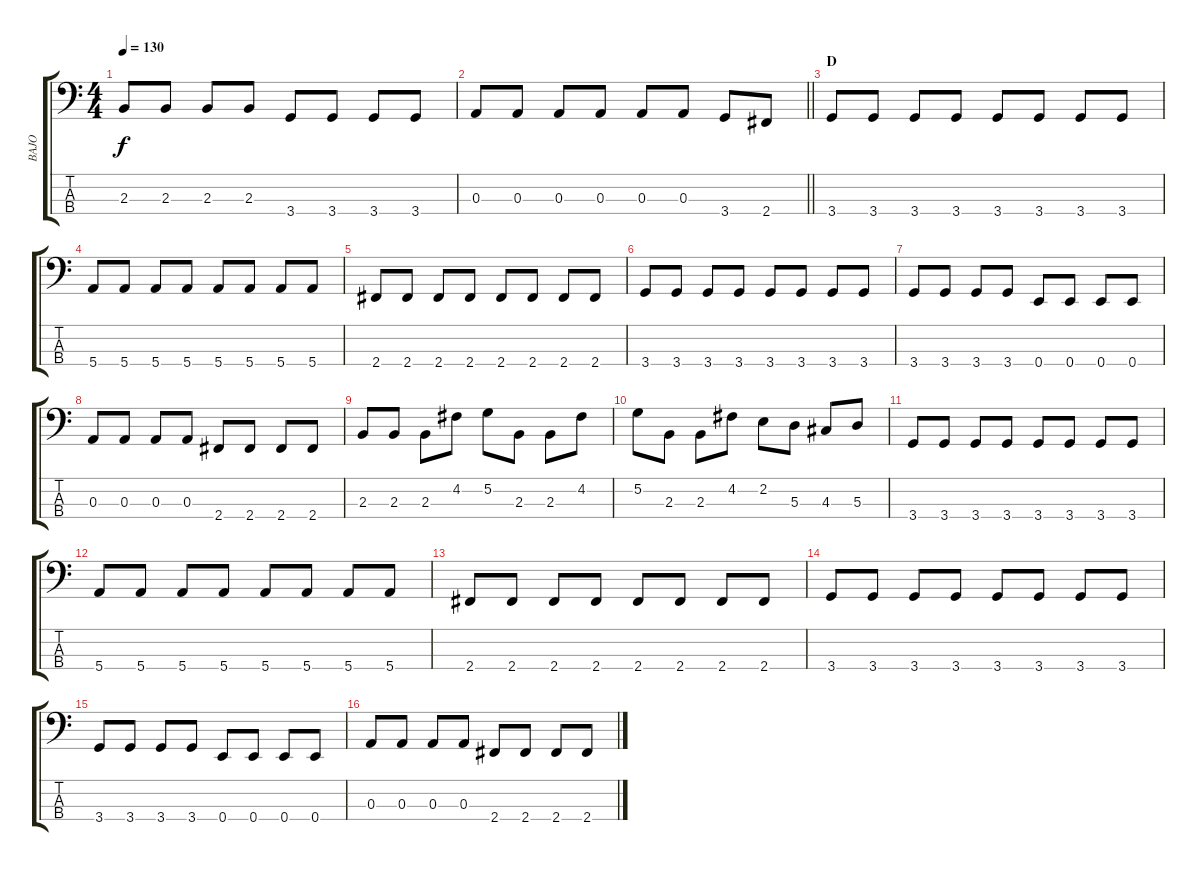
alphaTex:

\track ("BAJO" "BAJO") {instrument electricbassfinger}
\staff {score tabs}
\tuning (G2 D2 A1 E1) {hide}
\ts (4 4)
\tempo 130
\clef f4
\ks c
2.3.8{dy f} 2.3.8 2.3.8 2.3.8 3.4.8 3.4.8 3.4.8 3.4.8 |
\barLineRight lightlight
0.3.8 0.3.8 0.3.8 0.3.8 0.3.8 0.3.8 3.4.8 2.4.8 |
\section ("" "D")
3.4.8 3.4.8 3.4.8 3.4.8 3.4.8 3.4.8 3.4.8 3.4.8 |
5.4.8 5.4.8 5.4.8 5.4.8 5.4.8 5.4.8 5.4.8 5.4.8 |
2.4.8 2.4.8 2.4.8 2.4.8 2.4.8 2.4.8 2.4.8 2.4.8 |
3.4.8 3.4.8 3.4.8 3.4.8 3.4.8 3.4.8 3.4.8 3.4.8 |
3.4.8 3.4.8 3.4.8 3.4.8 0.4.8 0.4.8 0.4.8 0.4.8 |
0.3.8 0.3.8 0.3.8 0.3.8 2.4.8 2.4.8 2.4.8 2.4.8 |
2.3.8 2.3.8 2.3.8 4.2.8 5.2.8 2.3.8 2.3.8 4.2.8 |
5.2.8 2.3.8 2.3.8 4.2.8 2.2.8 5.3.8 4.3.8 5.3.8 |
3.4.8 3.4.8 3.4.8 3.4.8 3.4.8 3.4.8 3.4.8 3.4.8 |
5.4.8 5.4.8 5.4.8 5.4.8 5.4.8 5.4.8 5.4.8 5.4.8 |
2.4.8 2.4.8 2.4.8 2.4.8 2.4.8 2.4.8 2.4.8 2.4.8 |
3.4.8 3.4.8 3.4.8 3.4.8 3.4.8 3.4.8 3.4.8 3.4.8 |
3.4.8 3.4.8 3.4.8 3.4.8 0.4.8 0.4.8 0.4.8 0.4.8 |
0.3.8 0.3.8 0.3.8 0.3.8 2.4.8 2.4.8 2.4.8 2.4.8
